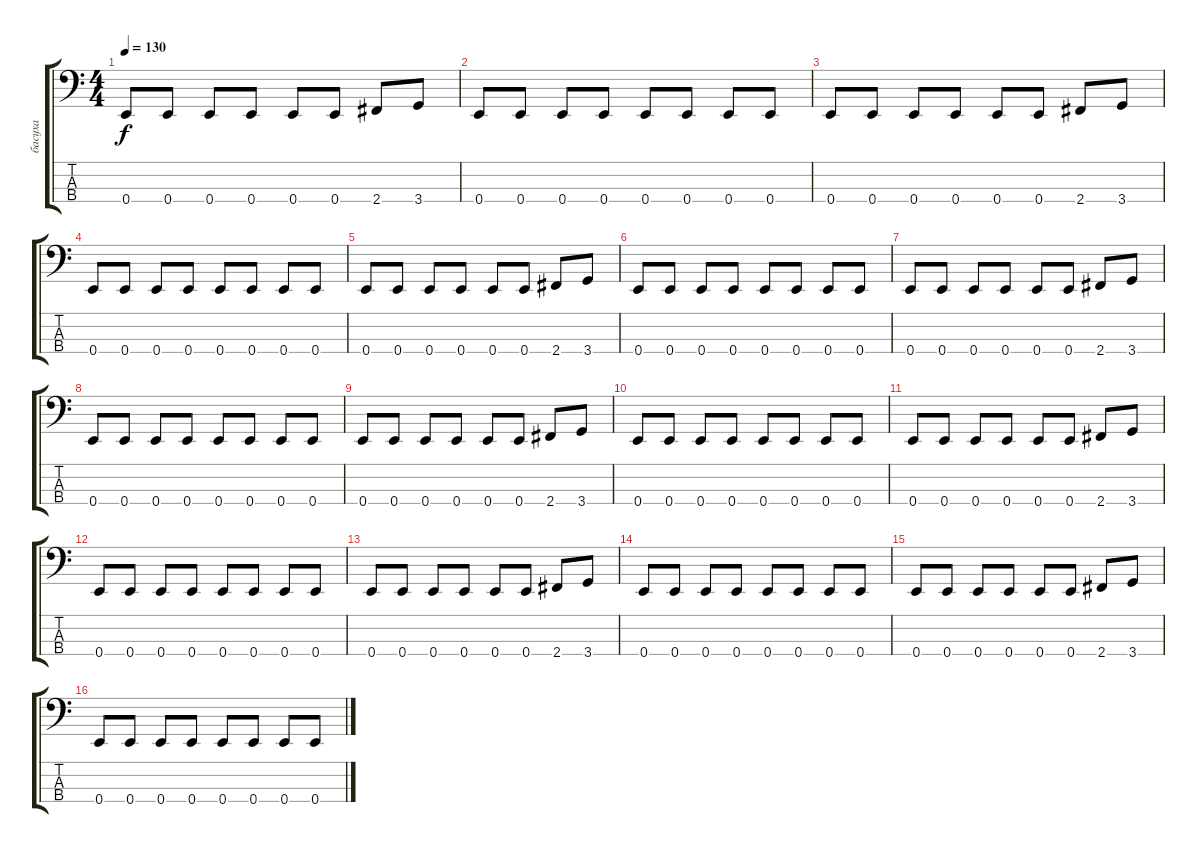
\track ("басуха" "басуха") {instrument electricbasspick}
\staff {score tabs}
\tuning (G2 D2 A1 E1) {hide}
\ts (4 4)
\tempo 130
\clef f4
\ks c
0.4.8{dy f} 0.4.8 0.4.8 0.4.8 0.4.8 0.4.8 2.4.8 3.4.8 |
0.4.8 0.4.8 0.4.8 0.4.8 0.4.8 0.4.8 0.4.8 0.4.8 |
0.4.8 0.4.8 0.4.8 0.4.8 0.4.8 0.4.8 2.4.8 3.4.8 |
0.4.8 0.4.8 0.4.8 0.4.8 0.4.8 0.4.8 0.4.8 0.4.8 |
0.4.8 0.4.8 0.4.8 0.4.8 0.4.8 0.4.8 2.4.8 3.4.8 |
0.4.8 0.4.8 0.4.8 0.4.8 0.4.8 0.4.8 0.4.8 0.4.8 |
0.4.8 0.4.8 0.4.8 0.4.8 0.4.8 0.4.8 2.4.8 3.4.8 |
0.4.8 0.4.8 0.4.8 0.4.8 0.4.8 0.4.8 0.4.8 0.4.8 |
0.4.8 0.4.8 0.4.8 0.4.8 0.4.8 0.4.8 2.4.8 3.4.8 |
0.4.8 0.4.8 0.4.8 0.4.8 0.4.8 0.4.8 0.4.8 0.4.8 |
0.4.8 0.4.8 0.4.8 0.4.8 0.4.8 0.4.8 2.4.8 3.4.8 |
0.4.8 0.4.8 0.4.8 0.4.8 0.4.8 0.4.8 0.4.8 0.4.8 |
0.4.8 0.4.8 0.4.8 0.4.8 0.4.8 0.4.8 2.4.8 3.4.8 |
0.4.8 0.4.8 0.4.8 0.4.8 0.4.8 0.4.8 0.4.8 0.4.8 |
0.4.8 0.4.8 0.4.8 0.4.8 0.4.8 0.4.8 2.4.8 3.4.8 |
0.4.8 0.4.8 0.4.8 0.4.8 0.4.8 0.4.8 0.4.8 0.4.8
